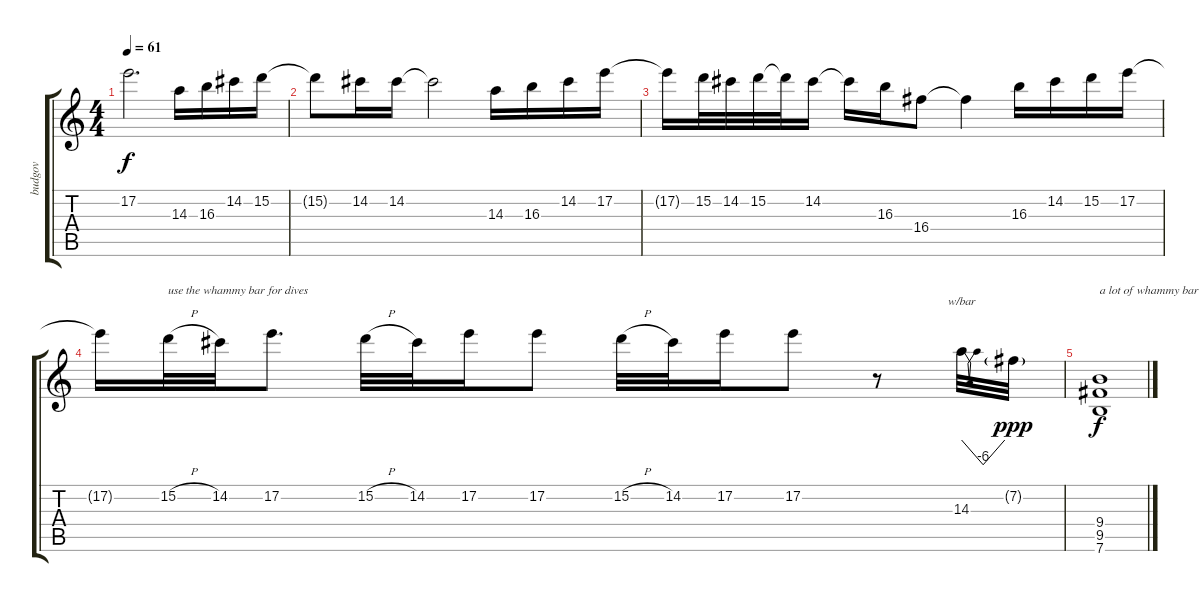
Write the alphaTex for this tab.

\track ("budgov" "budgov") {instrument distortionguitar}
\staff {score tabs}
\tuning (E4 B3 G3 D3 A2 E2) {hide}
\ts (4 4)
\tempo 61
\clef g2
\ks c
17.2{t}.2{d dy f} 14.3.16 16.3.16 14.2.16 15.2.16 |
15.2{t}.8 14.2.16 14.2.16 14.2{t}.2 14.3.16 16.3.16 14.2.16 17.2.16 |
17.2{t}.16 15.2.32 14.2.32 15.2.32 15.2{t}.32 14.2.16 14.2{t}.16 16.3.16 16.4.8 16.4{t}.4 16.3.16 14.2.16 15.2.16 17.2.16 |
17.2{t}.16 15.2{h}.32{txt "use the whammy bar for dives"} 14.2.32 17.2.8{d} 15.2{h}.32 14.2.32 17.2.16 17.2.8 15.2{h}.32 14.2.32 17.2.16 17.2.8 r.8 14.3.32{tbe (dip default 0 0 30 -24 60 0)} 7.2{g}.32{dy ppp} |
(9.4 9.5 7.6).1{txt "a lot of whammy bar stuff all over the song " dy f}
